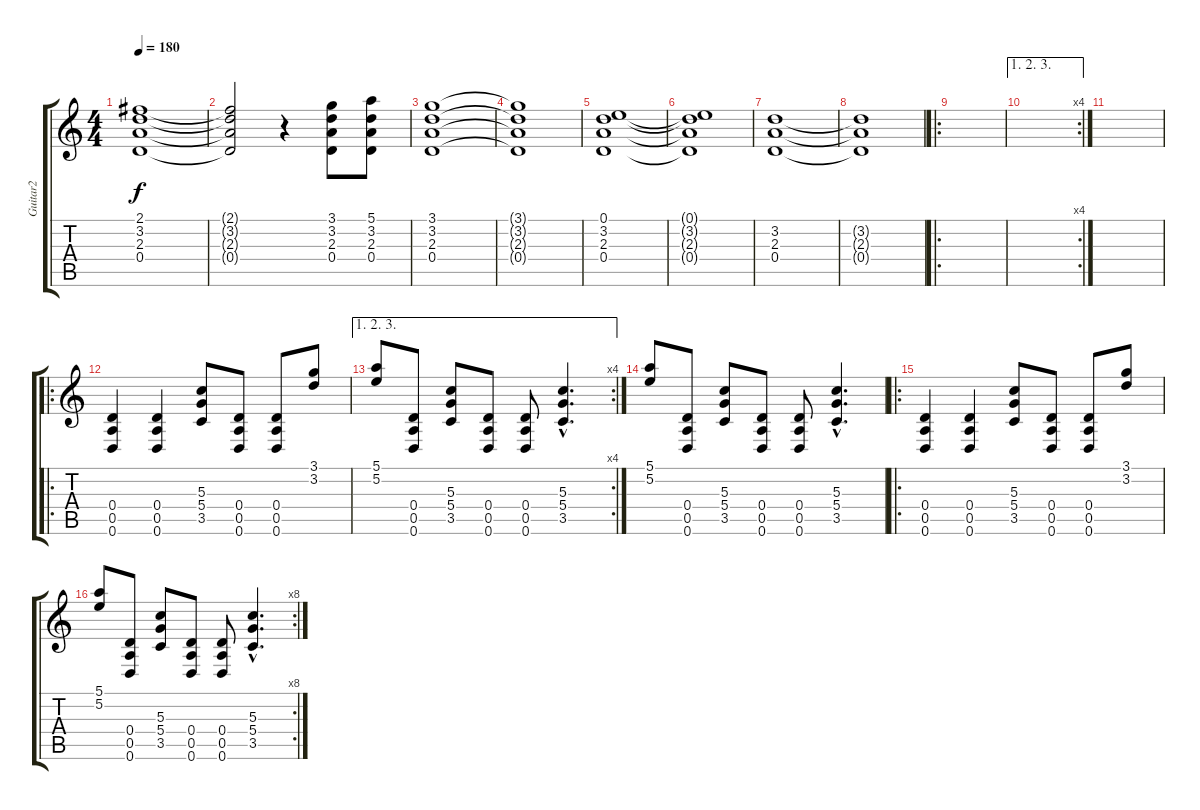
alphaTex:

\track ("Guitar2" "Guitar2") {instrument overdrivenguitar}
\staff {score tabs}
\tuning (E4 B3 G3 D3 A2 D2) {hide}
\ts (4 4)
\tempo 180
\clef g2
\ks c
(2.1 3.2 2.3 0.4).1{dy f} |
(2.1{t} 3.2{t} 2.3{t} 0.4{t}).2 r.4 (3.1 3.2 2.3 0.4).8 (5.1 3.2 2.3 0.4).8 |
(3.1 3.2 2.3 0.4).1 |
(3.1{t} 3.2{t} 2.3{t} 0.4{t}).1 |
(0.1 3.2 2.3 0.4).1 |
(0.1{t} 3.2{t} 2.3{t} 0.4{t}).1 |
(3.2 2.3 0.4).1 |
(3.2{t} 2.3{t} 0.4{t}).1 |
\ro
|
\ae (1 2 3)
\rc 4
|
|
\ro
(0.4 0.5 0.6).4{instrument overdrivenguitar} (0.4 0.5 0.6).4 (5.3 5.4 3.5).8 (0.4 0.5 0.6).8 (0.4 0.5 0.6).8 (3.1 3.2).8 |
\ae (1 2 3)
\rc 4
(5.1 5.2).8 (0.4 0.5 0.6).8 (5.3 5.4 3.5).8 (0.4 0.5 0.6).8 (0.4 0.5 0.6).8 (5.3{hac} 5.4{hac} 3.5{hac}).4{d} |
(5.1 5.2).8 (0.4 0.5 0.6).8 (5.3 5.4 3.5).8 (0.4 0.5 0.6).8 (0.4 0.5 0.6).8 (5.3{hac} 5.4{hac} 3.5{hac}).4{d} |
\ro
(0.4 0.5 0.6).4{instrument overdrivenguitar} (0.4 0.5 0.6).4 (5.3 5.4 3.5).8 (0.4 0.5 0.6).8 (0.4 0.5 0.6).8 (3.1 3.2).8 |
\rc 8
(5.1 5.2).8 (0.4 0.5 0.6).8 (5.3 5.4 3.5).8 (0.4 0.5 0.6).8 (0.4 0.5 0.6).8 (5.3{hac} 5.4{hac} 3.5{hac}).4{d}
